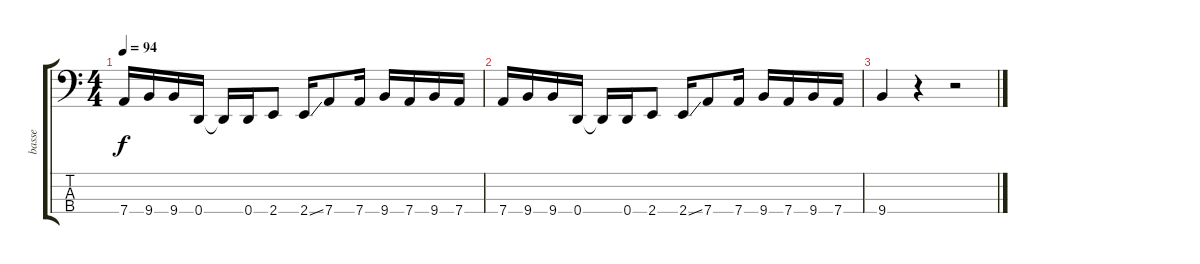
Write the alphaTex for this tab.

\track ("basse" "basse") {instrument slapbass1}
\staff {score tabs}
\tuning (G2 D2 A1 D1) {hide}
\ts (4 4)
\tempo 94
\clef f4
\ks c
7.4.16{dy f} 9.4.16 9.4.16 0.4.16 0.4{t}.16 0.4.16 2.4.8 2.4{ss}.16 7.4.8 7.4.16 9.4.16 7.4.16 9.4.16 7.4.16 |
7.4.16 9.4.16 9.4.16 0.4.16 0.4{t}.16 0.4.16 2.4.8 2.4{ss}.16 7.4.8 7.4.16 9.4.16 7.4.16 9.4.16 7.4.16 |
9.4.4 r.4 r.2
